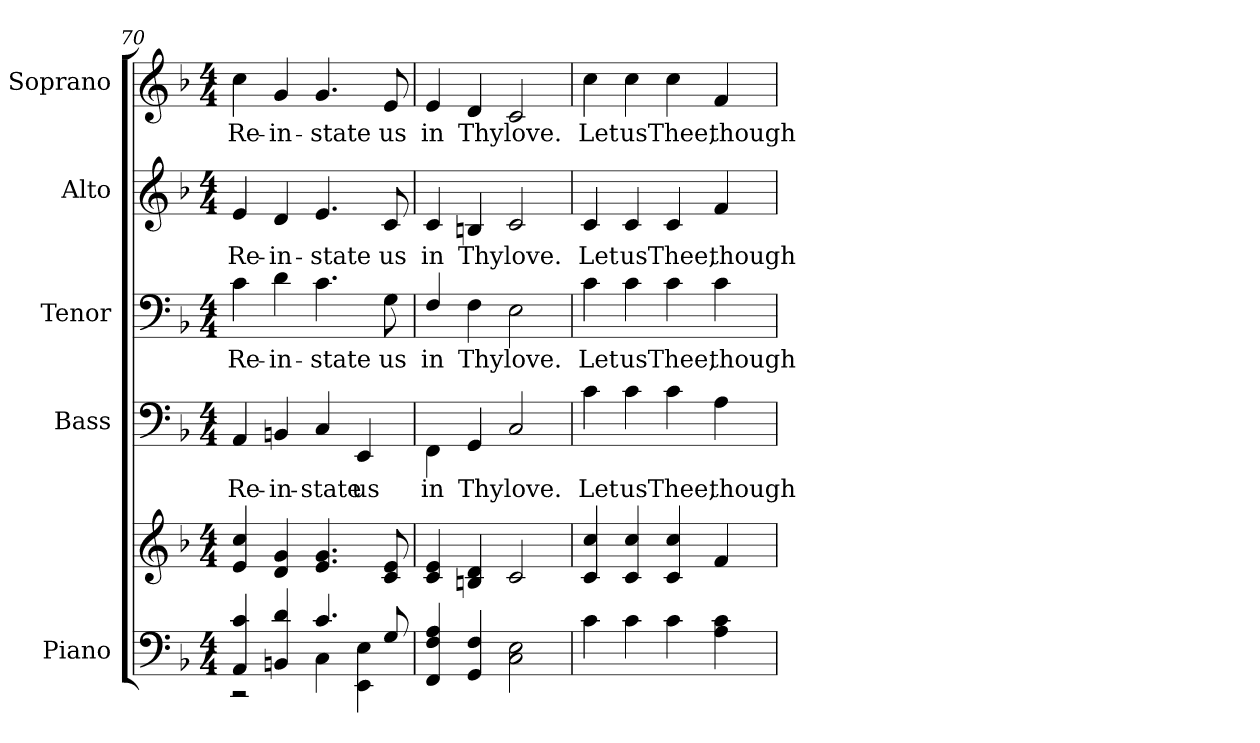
**kern	**kern	**kern	**text	**kern	**text	**kern	**text	**kern	**text
*part5	*part5	*part4	*part4	*part3	*part3	*part2	*part2	*part1	*part1
*staff6	*staff5	*staff4	*staff4	*staff3	*staff3	*staff2	*staff2	*staff1	*staff1
*I"Piano	*	*I"Bass	*	*I"Tenor	*	*I"Alto	*	*I"Soprano	*
*I'Pno.	*	*I'B.	*	*I'T.	*	*I'A.	*	*I'S.	*
*clefF4	*clefG2	*clefF4	*	*clefF4	*	*clefG2	*	*clefG2	*
*k[b-]	*k[b-]	*k[b-]	*	*k[b-]	*	*k[b-]	*	*k[b-]	*
*F:	*F:	*F:	*	*F:	*	*F:	*	*F:	*
*M4/4	*M4/4	*M4/4	*	*M4/4	*	*M4/4	*	*M4/4	*
=70	=70	=70	=70	=70	=70	=70	=70	=70	=70
*^	*	*	*	*	*	*	*	*	*
!	!	!	!	!LO:LY:b:color=#000000	!	!	!	!	!	!
!	!	!	!	!	!	!LO:LY:b:color=#000000	!	!	!	!
!	!	!	!	!	!	!	!	!LO:LY:b:color=#000000	!	!
!	!	!	!	!	!	!	!	!	!	!LO:LY:b:color=#000000
4AAi/ 4ci	2r	4ei/ 4cci	4AAi/	Re-	4ci\	Re-	4ei/	Re-	4cci\	Re-
!	!	!	!	!LO:LY:b:color=#000000	!	!	!	!	!	!
!	!	!	!	!	!	!LO:LY:b:color=#000000	!	!	!	!
!	!	!	!	!	!	!	!	!LO:LY:b:color=#000000	!	!
!	!	!	!	!	!	!	!	!	!	!LO:LY:b:color=#000000
4BBni/ 4di	.	4di/ 4gi	4BBni/	-in-	4di\	-in-	4di/	-in-	4gi/	-in-
!	!	!	!	!LO:LY:b:color=#000000	!	!	!	!	!	!
!	!	!	!	!	!	!LO:LY:b:color=#000000	!	!	!	!
!	!	!	!	!	!	!	!	!LO:LY:b:color=#000000	!	!
!	!	!	!	!	!	!	!	!	!	!LO:LY:b:color=#000000
4.ci/	4Ci\	4.ei/ 4.gi	4Ci/	-state	4.ci\	-state	4.ei/	-state	4.gi/	-state
!	!	!	!	!LO:LY:b:color=#000000	!	!	!	!	!	!
.	4EEi\ 4Ei	.	4EEi/	us	.	.	.	.	.	.
!	!	!	!	!	!	!LO:LY:b:color=#000000	!	!	!	!
!	!	!	!	!	!	!	!	!LO:LY:b:color=#000000	!	!
!	!	!	!	!	!	!	!	!	!	!LO:LY:b:color=#000000
8Gi/	.	8ci/ 8ei	.	.	8Gi\	us	8ci/	us	8ei/	us
*v	*v	*	*	*	*	*	*	*	*	*
!!LO:PB:g=z
=71	=71	=71	=71	=71	=71	=71	=71	=71	=71
!	!	!	!LO:LY:b:color=#000000	!	!	!	!	!	!
!	!	!	!	!	!LO:LY:b:color=#000000	!	!	!	!
!	!	!	!	!	!	!	!LO:LY:b:color=#000000	!	!
!	!	!	!	!	!	!	!	!	!LO:LY:b:color=#000000
4FFi/ 4Fi 4Ai	4ci/ 4ei	4FFi\	in	4Fi/	in	4ci/	in	4ei/	in
!	!	!	!LO:LY:b:color=#000000	!	!	!	!	!	!
!	!	!	!	!	!LO:LY:b:color=#000000	!	!	!	!
!	!	!	!	!	!	!	!LO:LY:b:color=#000000	!	!
!	!	!	!	!	!	!	!	!	!LO:LY:b:color=#000000
4GGi/ 4Fi	4Bni/ 4di	4GGi/	Thy	4Fi\	Thy	4Bni/	Thy	4di/	Thy
!	!	!	!LO:LY:b:color=#000000	!	!	!	!	!	!
!	!	!	!	!	!LO:LY:b:color=#000000	!	!	!	!
!	!	!	!	!	!	!	!LO:LY:b:color=#000000	!	!
!	!	!	!	!	!	!	!	!	!LO:LY:b:color=#000000
2Ci\ 2Ei	2ci/	2Ci/	love.	2Ei\	love.	2ci/	love.	2ci/	love.
=72	=72	=72	=72	=72	=72	=72	=72	=72	=72
!	!	!	!LO:LY:b:color=#000000	!	!	!	!	!	!
!	!	!	!	!	!LO:LY:b:color=#000000	!	!	!	!
!	!	!	!	!	!	!	!LO:LY:b:color=#000000	!	!
!	!	!	!	!	!	!	!	!	!LO:LY:b:color=#000000
4ci\	4ci/ 4cci	4ci\	Let	4ci\	Let	4ci/	Let	4cci\	Let
!	!	!	!LO:LY:b:color=#000000	!	!	!	!	!	!
!	!	!	!	!	!LO:LY:b:color=#000000	!	!	!	!
!	!	!	!	!	!	!	!LO:LY:b:color=#000000	!	!
!	!	!	!	!	!	!	!	!	!LO:LY:b:color=#000000
4ci\	4ci/ 4cci	4ci\	us	4ci\	us	4ci/	us	4cci\	us
!	!	!	!LO:LY:b:color=#000000	!	!	!	!	!	!
!	!	!	!	!	!LO:LY:b:color=#000000	!	!	!	!
!	!	!	!	!	!	!	!LO:LY:b:color=#000000	!	!
!	!	!	!	!	!	!	!	!	!LO:LY:b:color=#000000
4ci\	4ci/ 4cci	4ci\	Thee,	4ci\	Thee,	4ci/	Thee,	4cci\	Thee,
!	!	!	!LO:LY:b:color=#000000	!	!	!	!	!	!
!	!	!	!	!	!LO:LY:b:color=#000000	!	!	!	!
!	!	!	!	!	!	!	!LO:LY:b:color=#000000	!	!
!	!	!	!	!	!	!	!	!	!LO:LY:b:color=#000000
4Ai\ 4ci	4fi/	4Ai\	though	4ci\	though	4fi/	though	4fi/	though
=	=	=	=	=	=	=	=	=	=
*-	*-	*-	*-	*-	*-	*-	*-	*-	*-
